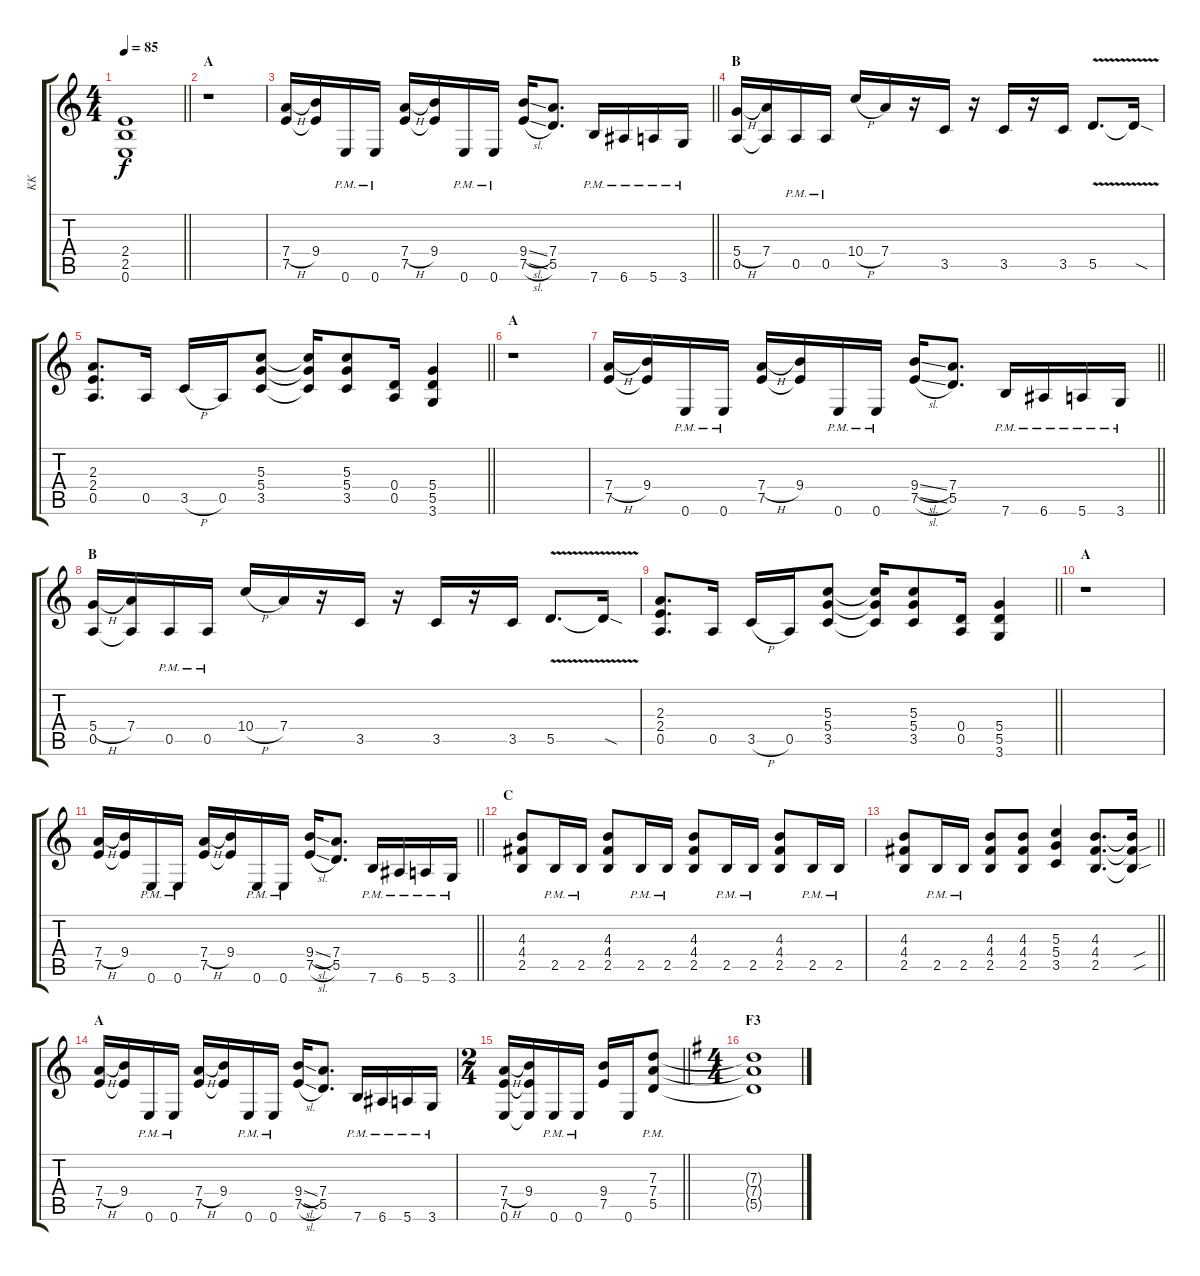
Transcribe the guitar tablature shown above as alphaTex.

\track ("KK" "KK") {instrument distortionguitar}
\staff {score tabs}
\tuning (E4 B3 G3 D3 A2 E2) {hide}
\ts (4 4)
\tempo 85
\clef g2
\barLineRight lightlight
\ks c
(2.4{t} 2.5{t} 0.6{t}).1{dy f} |
\section ("" "A")
r.1 |
\barLineRight lightlight
(7.4{h} 7.5).16 (9.4 7.5{t}).16 0.6{pm}.16 0.6{pm}.16 (7.4{h} 7.5).16 (9.4 7.5{t}).16 0.6{pm}.16 0.6{pm}.16 (9.4{sl} 7.5{sl}).16 (7.4 5.5).8{d} 7.6{pm}.16 6.6{pm}.16 5.6{pm}.16 3.6{pm}.16 |
\section ("" "B")
(5.4{h} 0.5).16 (7.4 0.5{t}).16 0.5{pm}.16 0.5{pm}.16 10.4{h}.16 7.4.16 r.16 3.5.16 r.16 3.5.16 r.16 3.5.16 5.5{v}.8{d} 5.5{sod t}.16 |
\barLineRight lightlight
(2.3 2.4 0.5).8{d} 0.5.16 3.5{h}.16 0.5.16 (5.3 5.4 3.5).8 (5.3{t} 5.4{t} 3.5{t}).16 (5.3 5.4 3.5).8 (0.4 0.5).16 (5.4 5.5 3.6).4 |
\section ("" "A")
r.1 |
\barLineRight lightlight
(7.4{h} 7.5).16 (9.4 7.5{t}).16 0.6{pm}.16 0.6{pm}.16 (7.4{h} 7.5).16 (9.4 7.5{t}).16 0.6{pm}.16 0.6{pm}.16 (9.4{sl} 7.5{sl}).16 (7.4 5.5).8{d} 7.6{pm}.16 6.6{pm}.16 5.6{pm}.16 3.6{pm}.16 |
\section ("" "B")
(5.4{h} 0.5).16 (7.4 0.5{t}).16 0.5{pm}.16 0.5{pm}.16 10.4{h}.16 7.4.16 r.16 3.5.16 r.16 3.5.16 r.16 3.5.16 5.5{v}.8{d} 5.5{sod t}.16 |
\barLineRight lightlight
(2.3 2.4 0.5).8{d} 0.5.16 3.5{h}.16 0.5.16 (5.3 5.4 3.5).8 (5.3{t} 5.4{t} 3.5{t}).16 (5.3 5.4 3.5).8 (0.4 0.5).16 (5.4 5.5 3.6).4 |
\section ("" "A")
r.1 |
\barLineRight lightlight
(7.4{h} 7.5).16 (9.4 7.5{t}).16 0.6{pm}.16 0.6{pm}.16 (7.4{h} 7.5).16 (9.4 7.5{t}).16 0.6{pm}.16 0.6{pm}.16 (9.4{sl} 7.5{sl}).16 (7.4 5.5).8{d} 7.6{pm}.16 6.6{pm}.16 5.6{pm}.16 3.6{pm}.16 |
\section ("" "C")
(4.3 4.4 2.5).8 2.5{pm}.16 2.5{pm}.16 (4.3 4.4 2.5).8 2.5{pm}.16 2.5{pm}.16 (4.3 4.4 2.5).8 2.5{pm}.16 2.5{pm}.16 (4.3 4.4 2.5).8 2.5{pm}.16 2.5{pm}.16 |
\barLineRight lightlight
(4.3 4.4 2.5).8 2.5{pm}.16 2.5{pm}.16 (4.3 4.4 2.5).8 (4.3 4.4 2.5).8 (5.3 5.4 3.5).4 (4.3 4.4 2.5).8{d} (4.3{t} 4.4{sou t} 2.5{sou t}).16 |
\section ("" "A")
(7.4{h} 7.5).16 (9.4 7.5{t}).16 0.6{pm}.16 0.6{pm}.16 (7.4{h} 7.5).16 (9.4 7.5{t}).16 0.6{pm}.16 0.6{pm}.16 (9.4{sl} 7.5{sl}).16 (7.4 5.5).8{d} 7.6{pm}.16 6.6{pm}.16 5.6{pm}.16 3.6{pm}.16 |
\ts (2 4)
\barLineRight lightlight
(7.4{h} 7.5 0.6).16 (9.4 7.5{t} 0.6{t}).16 0.6{pm}.16 0.6{pm}.16 (9.4 7.5).16 0.6.16 (7.3{pm} 7.4{pm} 5.5{pm}).8 |
\ts (4 4)
\section ("" "F3")
\ks g
(7.3{t} 7.4{t} 5.5{t}).1
